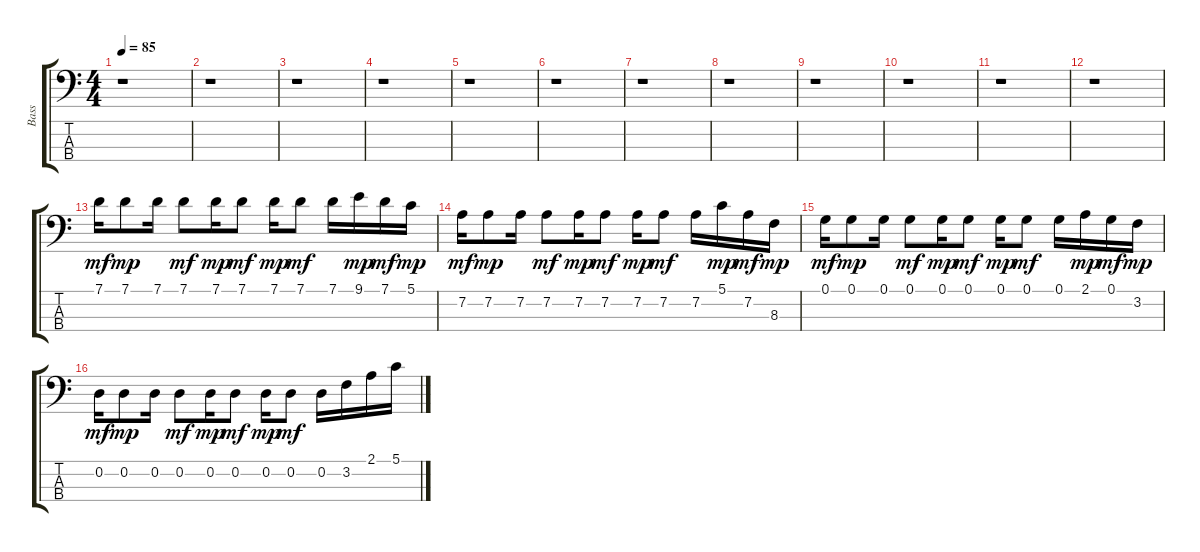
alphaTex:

\track ("Bass" "Bass") {instrument electricbassfinger}
\staff {score tabs}
\tuning (G2 D2 A1 E1) {hide}
\ts (4 4)
\tempo 85
\clef f4
\ks c
r.1{dy mf instrument electricbassfinger} |
r.1 |
r.1 |
r.1 |
r.1 |
r.1 |
r.1 |
r.1 |
r.1 |
r.1 |
r.1 |
r.1 |
7.1.16 7.1.8{dy mp} 7.1.16 7.1.8{dy mf} 7.1.16{dy mp} 7.1.8{dy mf} 7.1.16{dy mp} 7.1.8{dy mf} 7.1.16 9.1.16{dy mp} 7.1.16{dy mf} 5.1.16{dy mp} |
7.2.16{dy mf} 7.2.8{dy mp} 7.2.16 7.2.8{dy mf} 7.2.16{dy mp} 7.2.8{dy mf} 7.2.16{dy mp} 7.2.8{dy mf} 7.2.16 5.1.16{dy mp} 7.2.16{dy mf} 8.3.16{dy mp} |
0.1.16{dy mf} 0.1.8{dy mp} 0.1.16 0.1.8{dy mf} 0.1.16{dy mp} 0.1.8{dy mf} 0.1.16{dy mp} 0.1.8{dy mf} 0.1.16 2.1.16{dy mp} 0.1.16{dy mf} 3.2.16{dy mp} |
0.2.16{dy mf} 0.2.8{dy mp} 0.2.16 0.2.8{dy mf} 0.2.16{dy mp} 0.2.8{dy mf} 0.2.16{dy mp} 0.2.8{dy mf} 0.2.16 3.2.16 2.1.16 5.1.16
